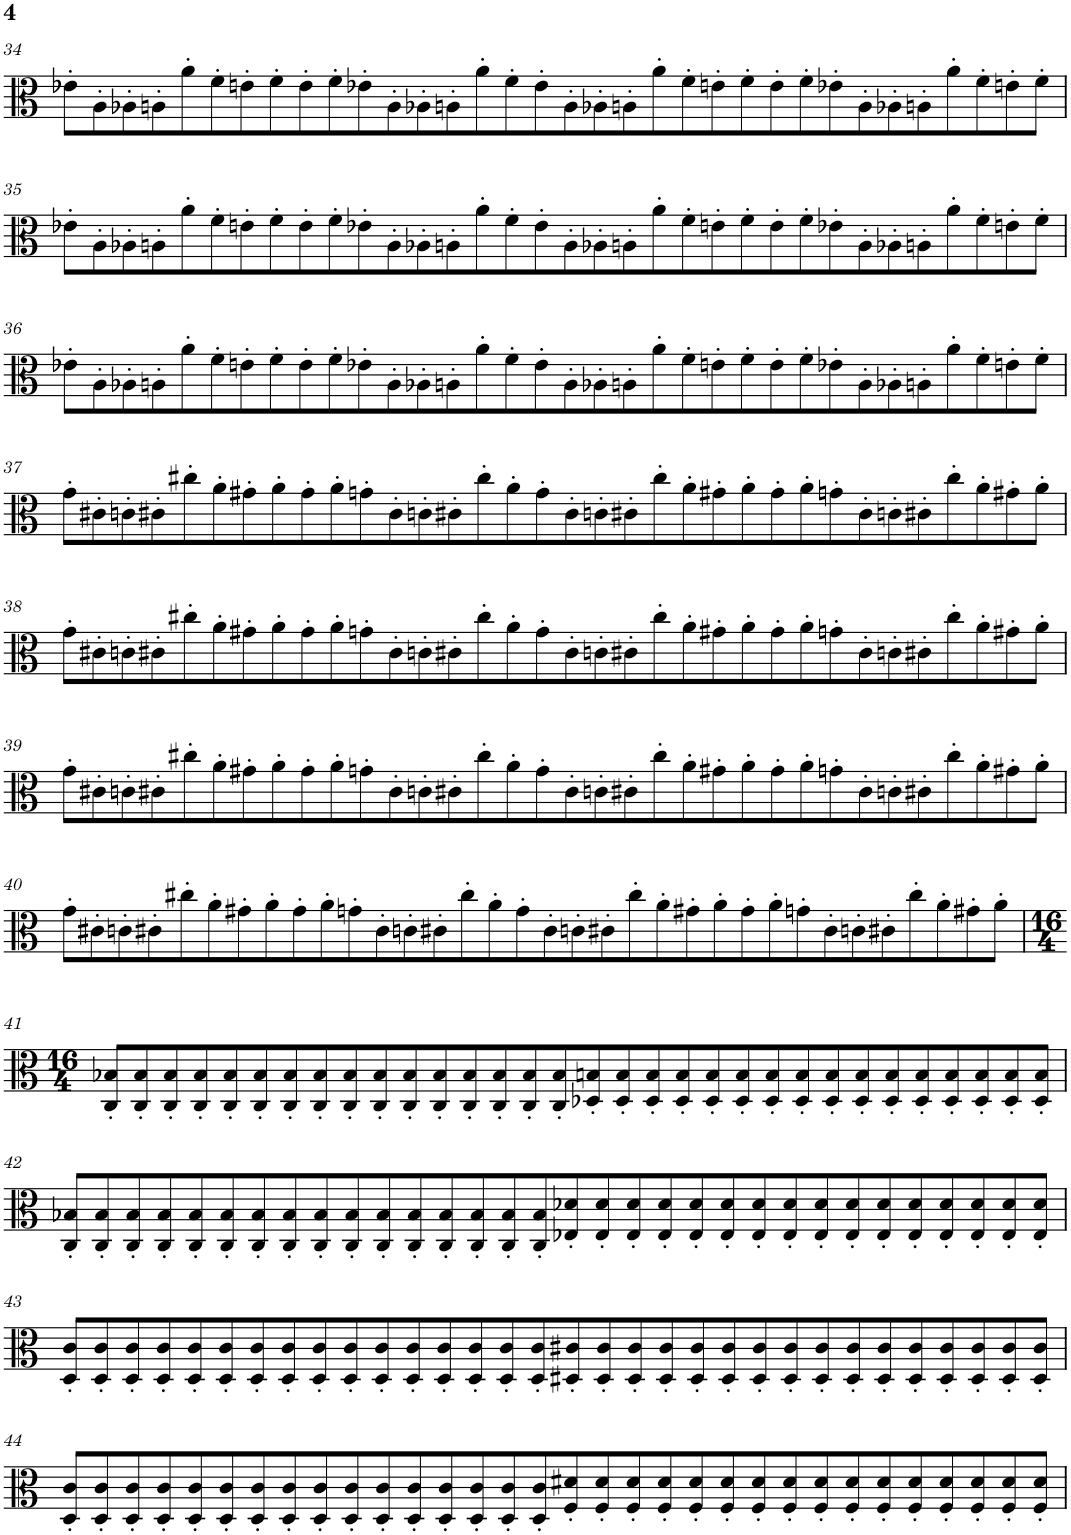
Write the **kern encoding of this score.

**kern
*part1
*staff1
*I"Viola
*I'Vla.
!!LO:PB:g=z
*clefC3
*k[]
*M17/4
=34
8e-X'\L
8A'\
8A-X'\
8An'\
8a'\
8f'\
8en'\
8f'\
8e'\
8f'\
8e-X'\
8A'\
8A-X'\
8An'\
8a'\
8f'\
8e-'\
8A'\
8A-X'\
8An'\
8a'\
8f'\
8en'\
8f'\
8e'\
8f'\
8e-X'\
8A'\
8A-X'\
8An'\
8a'\
8f'\
8en'\
8f'\J
!!LO:LB:g=z
=35
8e-X'\L
8A'\
8A-X'\
8An'\
8a'\
8f'\
8en'\
8f'\
8e'\
8f'\
8e-X'\
8A'\
8A-X'\
8An'\
8a'\
8f'\
8e-'\
8A'\
8A-X'\
8An'\
8a'\
8f'\
8en'\
8f'\
8e'\
8f'\
8e-X'\
8A'\
8A-X'\
8An'\
8a'\
8f'\
8en'\
8f'\J
!!LO:LB:g=z
=36
8e-X'\L
8A'\
8A-X'\
8An'\
8a'\
8f'\
8en'\
8f'\
8e'\
8f'\
8e-X'\
8A'\
8A-X'\
8An'\
8a'\
8f'\
8e-'\
8A'\
8A-X'\
8An'\
8a'\
8f'\
8en'\
8f'\
8e'\
8f'\
8e-X'\
8A'\
8A-X'\
8An'\
8a'\
8f'\
8en'\
8f'\J
!!LO:LB:g=z
=37
8g'\L
8c#X'\
8cn'\
8c#X'\
8cc#X'\
8a'\
8g#X'\
8a'\
8g#'\
8a'\
8gn'\
8c#'\
8cn'\
8c#X'\
8cc#'\
8a'\
8g'\
8c#'\
8cn'\
8c#X'\
8cc#'\
8a'\
8g#X'\
8a'\
8g#'\
8a'\
8gn'\
8c#'\
8cn'\
8c#X'\
8cc#'\
8a'\
8g#X'\
8a'\J
!!LO:LB:g=z
=38
8g'\L
8c#X'\
8cn'\
8c#X'\
8cc#X'\
8a'\
8g#X'\
8a'\
8g#'\
8a'\
8gn'\
8c#'\
8cn'\
8c#X'\
8cc#'\
8a'\
8g'\
8c#'\
8cn'\
8c#X'\
8cc#'\
8a'\
8g#X'\
8a'\
8g#'\
8a'\
8gn'\
8c#'\
8cn'\
8c#X'\
8cc#'\
8a'\
8g#X'\
8a'\J
!!LO:LB:g=z
=39
8g'\L
8c#X'\
8cn'\
8c#X'\
8cc#X'\
8a'\
8g#X'\
8a'\
8g#'\
8a'\
8gn'\
8c#'\
8cn'\
8c#X'\
8cc#'\
8a'\
8g'\
8c#'\
8cn'\
8c#X'\
8cc#'\
8a'\
8g#X'\
8a'\
8g#'\
8a'\
8gn'\
8c#'\
8cn'\
8c#X'\
8cc#'\
8a'\
8g#X'\
8a'\J
!!LO:LB:g=z
=40
8g'\L
8c#X'\
8cn'\
8c#X'\
8cc#X'\
8a'\
8g#X'\
8a'\
8g#'\
8a'\
8gn'\
8c#'\
8cn'\
8c#X'\
8cc#'\
8a'\
8g'\
8c#'\
8cn'\
8c#X'\
8cc#'\
8a'\
8g#X'\
8a'\
8g#'\
8a'\
8gn'\
8c#'\
8cn'\
8c#X'\
8cc#'\
8a'\
8g#X'\
8a'\J
!!LO:LB:g=z
=41
*M16/4
8C/' 8B-X/'L
8C/' 8B-/'
8C/' 8B-/'
8C/' 8B-/'
8C/' 8B-/'
8C/' 8B-/'
8C/' 8B-/'
8C/' 8B-/'
8C/' 8B-/'
8C/' 8B-/'
8C/' 8B-/'
8C/' 8B-/'
8C/' 8B-/'
8C/' 8B-/'
8C/' 8B-/'
8C/' 8B-/'
8D-X/' 8Bn/'
8D-/' 8B/'
8D-/' 8B/'
8D-/' 8B/'
8D-/' 8B/'
8D-/' 8B/'
8D-/' 8B/'
8D-/' 8B/'
8D-/' 8B/'
8D-/' 8B/'
8D-/' 8B/'
8D-/' 8B/'
8D-/' 8B/'
8D-/' 8B/'
8D-/' 8B/'
8D-/' 8B/'J
!!LO:LB:g=z
=42
8C/' 8B-X/'L
8C/' 8B-/'
8C/' 8B-/'
8C/' 8B-/'
8C/' 8B-/'
8C/' 8B-/'
8C/' 8B-/'
8C/' 8B-/'
8C/' 8B-/'
8C/' 8B-/'
8C/' 8B-/'
8C/' 8B-/'
8C/' 8B-/'
8C/' 8B-/'
8C/' 8B-/'
8C/' 8B-/'
8E-X/' 8d-X/'
8E-/' 8d-/'
8E-/' 8d-/'
8E-/' 8d-/'
8E-/' 8d-/'
8E-/' 8d-/'
8E-/' 8d-/'
8E-/' 8d-/'
8E-/' 8d-/'
8E-/' 8d-/'
8E-/' 8d-/'
8E-/' 8d-/'
8E-/' 8d-/'
8E-/' 8d-/'
8E-/' 8d-/'
8E-/' 8d-/'J
!!LO:LB:g=z
=43
8D/' 8c/'L
8D/' 8c/'
8D/' 8c/'
8D/' 8c/'
8D/' 8c/'
8D/' 8c/'
8D/' 8c/'
8D/' 8c/'
8D/' 8c/'
8D/' 8c/'
8D/' 8c/'
8D/' 8c/'
8D/' 8c/'
8D/' 8c/'
8D/' 8c/'
8D/' 8c/'
8D#X/' 8c#X/'
8D#/' 8c#/'
8D#/' 8c#/'
8D#/' 8c#/'
8D#/' 8c#/'
8D#/' 8c#/'
8D#/' 8c#/'
8D#/' 8c#/'
8D#/' 8c#/'
8D#/' 8c#/'
8D#/' 8c#/'
8D#/' 8c#/'
8D#/' 8c#/'
8D#/' 8c#/'
8D#/' 8c#/'
8D#/' 8c#/'J
!!LO:LB:g=z
=44
8D/' 8c/'L
8D/' 8c/'
8D/' 8c/'
8D/' 8c/'
8D/' 8c/'
8D/' 8c/'
8D/' 8c/'
8D/' 8c/'
8D/' 8c/'
8D/' 8c/'
8D/' 8c/'
8D/' 8c/'
8D/' 8c/'
8D/' 8c/'
8D/' 8c/'
8D/' 8c/'
8F/' 8d#X/'
8F/' 8d#/'
8F/' 8d#/'
8F/' 8d#/'
8F/' 8d#/'
8F/' 8d#/'
8F/' 8d#/'
8F/' 8d#/'
8F/' 8d#/'
8F/' 8d#/'
8F/' 8d#/'
8F/' 8d#/'
8F/' 8d#/'
8F/' 8d#/'
8F/' 8d#/'
8F/' 8d#/'J
=
*-
